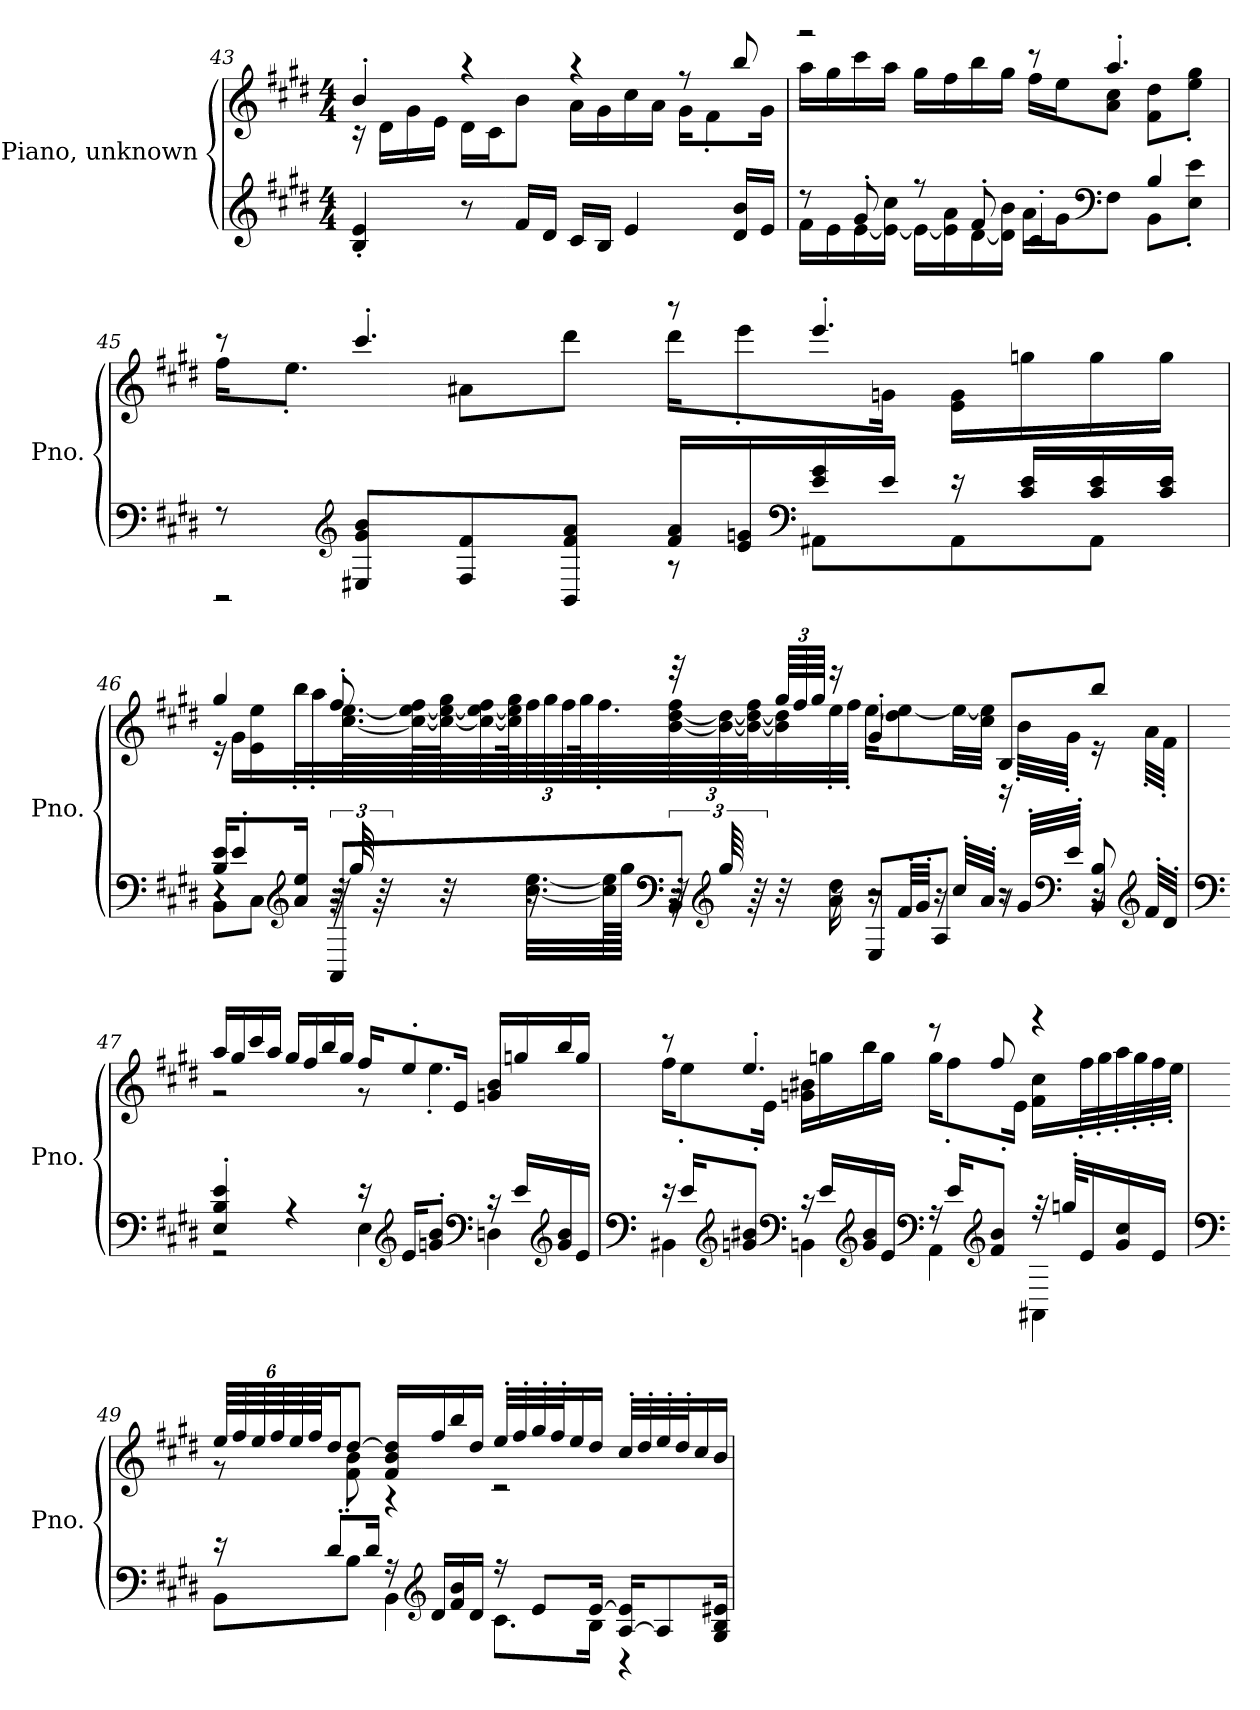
**kern	**kern
*part1	*part1
*staff2	*staff1
*I"Piano, unknown	*
*I'Pno.	*
*clefG2	*clefG2
*k[f#c#g#d#]	*k[f#c#g#d#]
*M4/4	*M4/4
=43	=43
*	*^
4B/' 4e/'	4b'/	16r
.	.	16d#\LL
.	.	16g#\
.	.	16e\JJ
8r	4r	16d#\LL
.	.	16c#\J
16f#/LL	.	8b\J
16d#/JJ	.	.
16c#/LL	4r	16a\LL
16B/JJ	.	16g#\
4e/	.	16cc#\
.	.	16a\JJ
.	8r	16g#\KL
.	.	8f#'\
16d#/ 16b/LL	8bb/	.
16e/JJ	.	16g#\Jk
!!LO:LB:g=z	!!
=44	=44	=44
*^	*	*
8r	16f#\LL	2r	16aa\LL
.	16e\	.	16gg#\
8g#'/	[16e\	.	16ccc#\
.	16e\_ 16cc#\JJ	.	16aa\JJ
8r	16e\LL_	.	16gg#\LL
.	16e\] 16a\	.	16ff#\
8f#'/	[16d#\	.	16bb\
.	16d#\] 16b\JJ	.	16gg#\JJ
4c#'/	16a\LL	8r	16ff#\LL
.	16g#\J	.	16ee\J
*clefF4	*	*	*
.	8F#\J	4.aa'/	8a\ 8cc#\J
4B/	8BB\L	.	8f#\ 8dd#\L
.	8E\' 8e\'J	.	8ee\' 8gg#\'J
=45	=45	=45	=45
8r	2r	8r	16ff#\KL
.	.	.	8.ee'\J
*clefG2	*	*	*
8E#X/ 8g#/ 8b/L	.	4.ccc#'/	.
8F#/ 8f#/	.	.	8a#X\L
8BB/ 8f#/ 8a/J	.	.	8ddd#\J
16f#/ 16a/LL	8r	8r	16ddd#\KL
16e/ 16gn/	.	.	8eee'\
*clefF4	*	*	*
16e/ 16g/	8AA#X\L	4.eee'/	.
16e/JJ	.	.	16gn\Jk
16r	8AA#\	.	16e\ 16g\LL
16c#/ 16e/LL	.	.	16ggn\
16c#/ 16e/	8AA#\J	.	16gg\
16c#/ 16e/JJ	.	.	16gg\JJ
!!LO:LB:g=z	!!
=46	=46	=46	=46
*	*^	*	*
16B/ 16e/KL	8BB\L	4r	4gg#/	16r
8e'/	.	.	.	16g#\LL
.	8C#\J	.	.	16e\ 16ee\
*clefG2	*	*	*	*
16a/ 16ee/Jk	.	.	.	32bb'\L
.	.	.	.	32aa'\
96r	16r	8AA/L	8ff#'/	[64.cc#\ [64.ee\L
96gg#/	.	.	.	.
96r	.	.	.	.
.	.	.	.	128cc#\_ 128ee\_ 128ff#\L
32r	.	.	.	128cc#\_ 128ee\_ 128gg#\J
.	.	.	.	64cc#\_ 64ee\_ 64ff#\
.	.	.	.	128cc#\] 128ee\] 128gg#\K
*	*	*	*	*Xbrackettup
16r	[32.cc#\ [32.ee\LLL	.	.	96ff#\
.	.	.	.	96gg#\
.	.	.	.	96ff#\
.	.	.	.	128gg#\K
.	.	.	.	64.ff#'\
.	128cc#\] 128ee\]LL	.	.	.
.	128gg#\JJJJJ	.	.	.
*clefF4	*	*	*	*
96r	16r	8BB/J	32r	[96b\ [96dd#\ 96ff#\
*clefG2	*	*	*	*
96gg#/	.	.	.	96b\_ 96dd#\_
96r	.	.	.	96b\_ 96dd#\_ 96ff#\J
32r	.	.	96gg#/LLLL	32b\] 32dd#\]
.	.	.	96ff#/	.
.	.	.	96gg#/JJJJ	.
16r	16a\ 16dd#\	.	16r	32ee'\
.	.	.	.	32ff#'\JJJ
16r	2r	8E/L	4g#'/	[16ee\KL
32f#'/LLL	.	.	.	8dd#\ 8ee\_
32g#'/JJJ	.	.	.	.
16r	.	8A/J	.	.
32cc#'/LLL	.	.	.	32ee\LL_
32a'/JJJ	.	.	.	32cc#\ 32ee\]JJJ
16r	.	8r	8B/L	16r
32g#'/LLL	.	.	.	32b'\LLL
*clefF4	*	*	*	*
32e'/JJJ	.	.	.	32g#'\JJJ
16r	.	8BB/ 8B/	8bb/J	16r
*clefG2	*	*	*	*
32f#'/LLL	.	.	.	32a'\LLL
32d#'/JJJ	.	.	.	32f#'\JJJ
*v	*v	*v	*	*
!!LO:LB:g=z	!!
=47	=47	=47
*clefF4	*	*
*^	*	*
4E/' 4B/' 4e/'	2r	16aa/LL	2r
.	.	16gg#/	.
.	.	16ccc#/	.
.	.	16aa/JJ	.
4r	.	16gg#/LL	.
.	.	16ff#/	.
.	.	16bb/	.
.	.	16gg#/JJ	.
16r	4E\	16ff#/KL	8r
*clefG2	*	*	*
16e/KL	.	8ee'/	.
8gn/' 8b/'J	.	.	4.ee'\
.	.	16e/Jk	.
*clefF4	*	*	*
16r	4Dn\	16gn/ 16b/LL	.
16e/LL	.	16ggn/	.
*clefG2	*	*	*
16g/ 16b/	.	16bb/	.
16e/JJ	.	16gg/JJ	.
!!LO:LB:g=z	!!
=48	=48	=48	=48
*clefF4	*	*	*
16r	4BB#X\	8r	16ff#\KL
16e/KL	.	.	8ee'\
*clefG2	*	*	*
8gn/' 8b#X/'J	.	4.ee'/	.
.	.	.	16e\Jk
*clefF4	*	*	*
16r	4BBn\	.	16gn\ 16b#X\LL
16e/LL	.	.	16ggn\
*clefG2	*	*	*
16g/ 16b#/	.	.	16bb\
16e/JJ	.	.	16gg\JJ
*clefF4	*	*	*
16r	4AA\	8r	16gg\KL
16e/KL	.	.	8ff#'\
*clefG2	*	*	*
8f#/' 8b#/'J	.	8ff#/	.
.	.	.	16e\Jk
32r	4AA#X\	4r	16f#\ 16cc#\LL
32ggn'/KLL	.	.	.
16e/	.	.	32ff#'\L
.	.	.	32gg'\
16g/ 16cc#/	.	.	32aa'\
.	.	.	32gg'\
16e/JJ	.	.	32ff#'\
.	.	.	32ee'\JJJ
!!LO:PB:g=z	!!
=49	=49	=49	=49
*clefF4	*	*	*
16r	8BB\L	96ee/LLLL	8r
.	.	96ff#/	.
.	.	96ee/	.
.	.	96ff#/	.
.	.	96ee/	.
.	.	96ff#/JJ	.
8d#'/L	.	16dd#/J	.
.	8B\J	[8dd#/J	8f#\' 8b\'
16d#/Jk	.	.	.
16r	4BB\	16f#/ 16b/ 16dd#/]LL	4r
*clefG2	*	*	*
16d#/LL	.	16ff#/	.
16f#/ 16b/	.	16bb/	.
16d#/JJ	.	16dd#/JJ	.
16r	8.c#\L	32ee'/LLL	2r
.	.	32ff#'/	.
8e/L	.	32gg#'/	.
.	.	32ff#'/J	.
.	.	16ee/	.
[16e/Jk	16B\Jk	16dd#/JJ	.
[16A/ 16e/]KL	4r	32cc#'/LLL	.
.	.	32dd#'/	.
8A/]	.	32ee'/	.
.	.	32dd#'/J	.
.	.	16cc#/	.
16G#/ 16B/ 16e#X/Jk	.	16b/JJ	.
*v	*v	*	*
*	*v	*v
=	=
*-	*-
